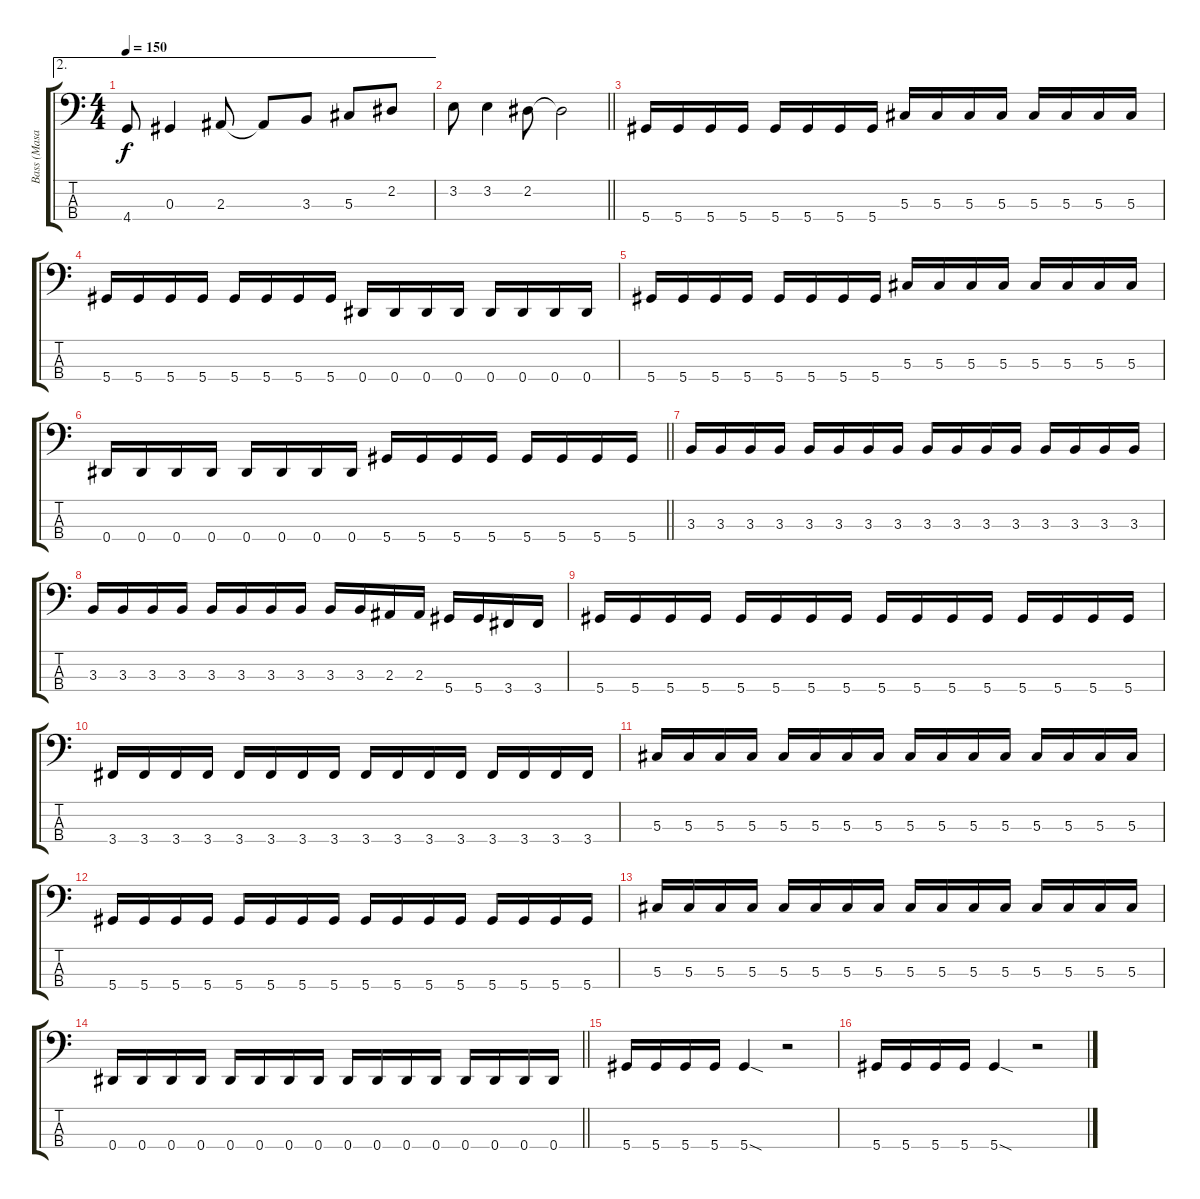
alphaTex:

\track ("Bass (Masaki)" "Bass (Masa") {instrument electricbassfinger}
\staff {score tabs}
\tuning (Gb2 Db2 Ab1 Eb1) {hide}
\ae 2
\ts (4 4)
\tempo 150
\clef f4
\ks c
4.4.8{dy f} 0.3.4 2.3.8 2.3{t}.8 3.3.8 5.3.8 2.2.8 |
\barLineRight lightlight
3.2.8 3.2.4 2.2.8 2.2{t}.2 |
5.4.16 5.4.16 5.4.16 5.4.16 5.4.16 5.4.16 5.4.16 5.4.16 5.3.16 5.3.16 5.3.16 5.3.16 5.3.16 5.3.16 5.3.16 5.3.16 |
5.4.16 5.4.16 5.4.16 5.4.16 5.4.16 5.4.16 5.4.16 5.4.16 0.4.16 0.4.16 0.4.16 0.4.16 0.4.16 0.4.16 0.4.16 0.4.16 |
5.4.16 5.4.16 5.4.16 5.4.16 5.4.16 5.4.16 5.4.16 5.4.16 5.3.16 5.3.16 5.3.16 5.3.16 5.3.16 5.3.16 5.3.16 5.3.16 |
\barLineRight lightlight
0.4.16 0.4.16 0.4.16 0.4.16 0.4.16 0.4.16 0.4.16 0.4.16 5.4.16 5.4.16 5.4.16 5.4.16 5.4.16 5.4.16 5.4.16 5.4.16 |
3.3.16 3.3.16 3.3.16 3.3.16 3.3.16 3.3.16 3.3.16 3.3.16 3.3.16 3.3.16 3.3.16 3.3.16 3.3.16 3.3.16 3.3.16 3.3.16 |
3.3.16 3.3.16 3.3.16 3.3.16 3.3.16 3.3.16 3.3.16 3.3.16 3.3.16 3.3.16 2.3.16 2.3.16 5.4.16 5.4.16 3.4.16 3.4.16 |
5.4.16 5.4.16 5.4.16 5.4.16 5.4.16 5.4.16 5.4.16 5.4.16 5.4.16 5.4.16 5.4.16 5.4.16 5.4.16 5.4.16 5.4.16 5.4.16 |
3.4.16 3.4.16 3.4.16 3.4.16 3.4.16 3.4.16 3.4.16 3.4.16 3.4.16 3.4.16 3.4.16 3.4.16 3.4.16 3.4.16 3.4.16 3.4.16 |
5.3.16 5.3.16 5.3.16 5.3.16 5.3.16 5.3.16 5.3.16 5.3.16 5.3.16 5.3.16 5.3.16 5.3.16 5.3.16 5.3.16 5.3.16 5.3.16 |
5.4.16 5.4.16 5.4.16 5.4.16 5.4.16 5.4.16 5.4.16 5.4.16 5.4.16 5.4.16 5.4.16 5.4.16 5.4.16 5.4.16 5.4.16 5.4.16 |
5.3.16 5.3.16 5.3.16 5.3.16 5.3.16 5.3.16 5.3.16 5.3.16 5.3.16 5.3.16 5.3.16 5.3.16 5.3.16 5.3.16 5.3.16 5.3.16 |
\barLineRight lightlight
0.4.16 0.4.16 0.4.16 0.4.16 0.4.16 0.4.16 0.4.16 0.4.16 0.4.16 0.4.16 0.4.16 0.4.16 0.4.16 0.4.16 0.4.16 0.4.16 |
5.4.16 5.4.16 5.4.16 5.4.16 5.4{sod}.4 r.2 |
5.4.16 5.4.16 5.4.16 5.4.16 5.4{sod}.4 r.2
